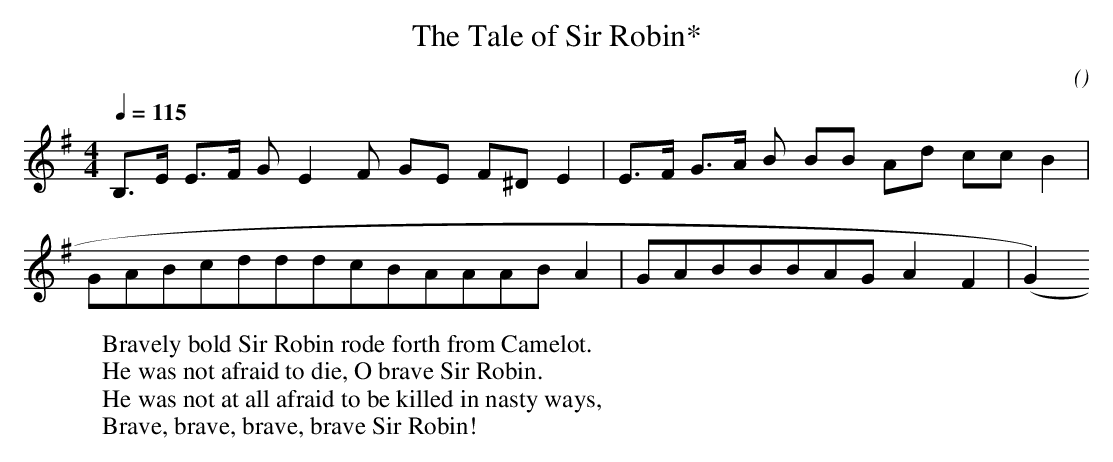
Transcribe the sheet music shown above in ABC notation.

X:1
T:The Tale of Sir Robin*
C:
O:
M:4/4
L:1/8
Q:1/4=115
K:G
B,>E E>F G E2 F GE F^D E2 | E>F G>A B BB Ad cc B2 |
 GABcdddcBAAABA2 | GABBBAGA2 F2 | (G2)
W:Bravely bold Sir Robin rode forth from Camelot.
W:He was not afraid to die, O brave Sir Robin.
W:He was not at all afraid to be killed in nasty ways,
W:Brave, brave, brave, brave Sir Robin!
